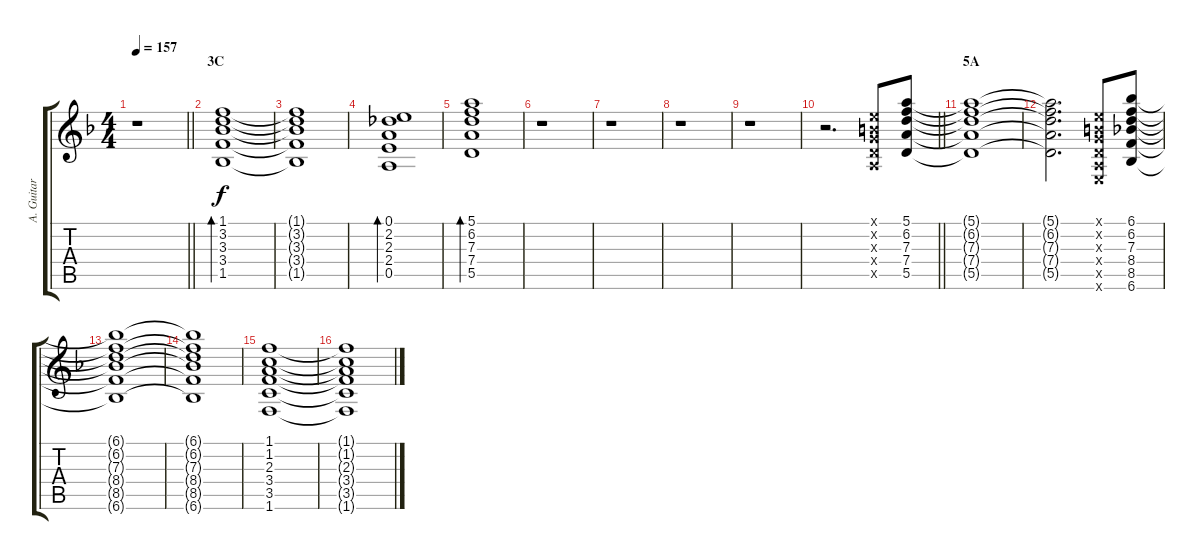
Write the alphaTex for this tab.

\track ("A. Guitar" "A. Guitar") {instrument acousticguitarsteel}
\staff {score tabs}
\tuning (E4 B3 G3 D3 A2 E2) {hide}
\ts (4 4)
\tempo 157
\clef g2
\barLineRight lightlight
\ks f
r.1{dy f} |
\section ("" "3C")
(1.1 3.2 3.3 3.4 1.5).1{bd 240} |
(1.1{t} 3.2{t} 3.3{t} 3.4{t} 1.5{t}).1 |
(0.1 2.2 2.3 2.4 0.5).1{bd 240} |
(5.1 6.2 7.3 7.4 5.5).1{bd 240} |
r.1 |
r.1 |
r.1 |
r.1 |
\barLineRight lightlight
r.2{d} (0.1{x} 0.2{x} 0.3{x} 0.4{x} 0.5{x}).8 (5.1 6.2 7.3 7.4 5.5).8 |
\section ("" "5A")
(5.1{t} 6.2{t} 7.3{t} 7.4{t} 5.5{t}).1 |
(5.1{t} 6.2{t} 7.3{t} 7.4{t} 5.5{t}).2{d} (0.1{x} 0.2{x} 0.3{x} 0.4{x} 0.5{x} 0.6{x}).8 (6.1 6.2 7.3 8.4 8.5 6.6).8 |
(6.1{t} 6.2{t} 7.3{t} 8.4{t} 8.5{t} 6.6{t}).1 |
(6.1{t} 6.2{t} 7.3{t} 8.4{t} 8.5{t} 6.6{t}).1 |
(1.1 1.2 2.3 3.4 3.5 1.6).1 |
(1.1{t} 1.2{t} 2.3{t} 3.4{t} 3.5{t} 1.6{t}).1
